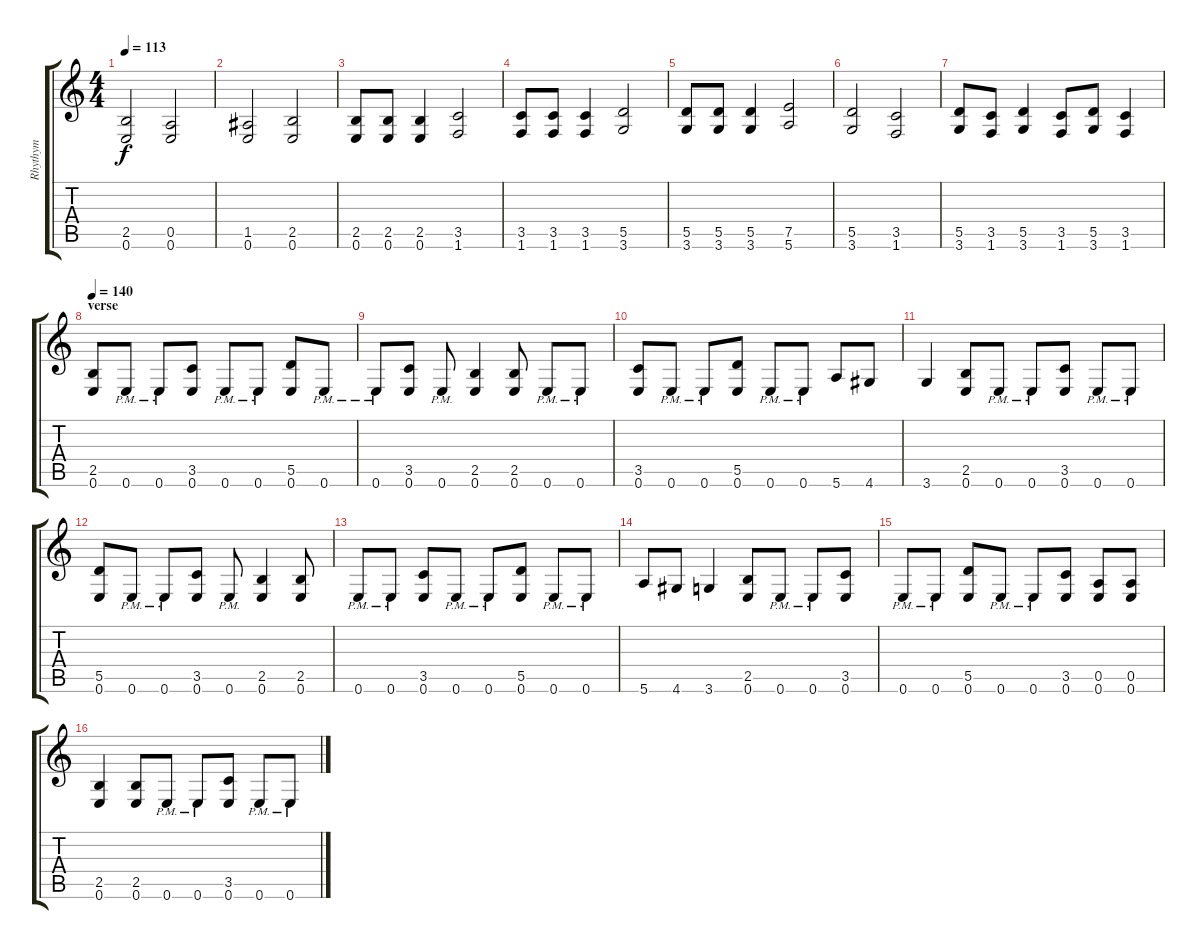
\track ("Rhythym" "Rhythym") {instrument distortionguitar}
\staff {score tabs}
\tuning (E4 B3 G3 D3 A2 E2) {hide}
\ts (4 4)
\tempo 113
\clef g2
\ks c
(2.5 0.6).2{dy f} (0.5 0.6).2 |
(1.5 0.6).2 (2.5 0.6).2 |
(2.5 0.6).8 (2.5 0.6).8 (2.5 0.6).4 (3.5 1.6).2 |
(3.5 1.6).8 (3.5 1.6).8 (3.5 1.6).4 (5.5 3.6).2 |
(5.5 3.6).8 (5.5 3.6).8 (5.5 3.6).4 (7.5 5.6).2 |
(5.5 3.6).2 (3.5 1.6).2 |
(5.5 3.6).8 (3.5 1.6).8 (5.5 3.6).4 (3.5 1.6).8 (5.5 3.6).8 (3.5 1.6).4 |
\section ("" "verse")
\tempo 150
\tempo 140
(2.5 0.6).8 0.6{pm}.8 0.6{pm}.8 (3.5 0.6).8 0.6{pm}.8 0.6{pm}.8 (5.5 0.6).8 0.6{pm}.8 |
0.6{pm}.8 (3.5 0.6).8 0.6{pm}.8 (2.5 0.6).4 (2.5 0.6).8 0.6{pm}.8 0.6{pm}.8 |
(3.5 0.6).8 0.6{pm}.8 0.6{pm}.8 (5.5 0.6).8 0.6{pm}.8 0.6{pm}.8 5.6.8 4.6.8 |
3.6.4 (2.5 0.6).8 0.6{pm}.8 0.6{pm}.8 (3.5 0.6).8 0.6{pm}.8 0.6{pm}.8 |
(5.5 0.6).8 0.6{pm}.8 0.6{pm}.8 (3.5 0.6).8 0.6{pm}.8 (2.5 0.6).4 (2.5 0.6).8 |
0.6{pm}.8 0.6{pm}.8 (3.5 0.6).8 0.6{pm}.8 0.6{pm}.8 (5.5 0.6).8 0.6{pm}.8 0.6{pm}.8 |
5.6.8 4.6.8 3.6.4 (2.5 0.6).8 0.6{pm}.8 0.6{pm}.8 (3.5 0.6).8 |
0.6{pm}.8 0.6{pm}.8 (5.5 0.6).8 0.6{pm}.8 0.6{pm}.8 (3.5 0.6).8 (0.5 0.6).8 (0.5 0.6).8 |
(2.5 0.6).4 (2.5 0.6).8 0.6{pm}.8 0.6{pm}.8 (3.5 0.6).8 0.6{pm}.8 0.6{pm}.8
